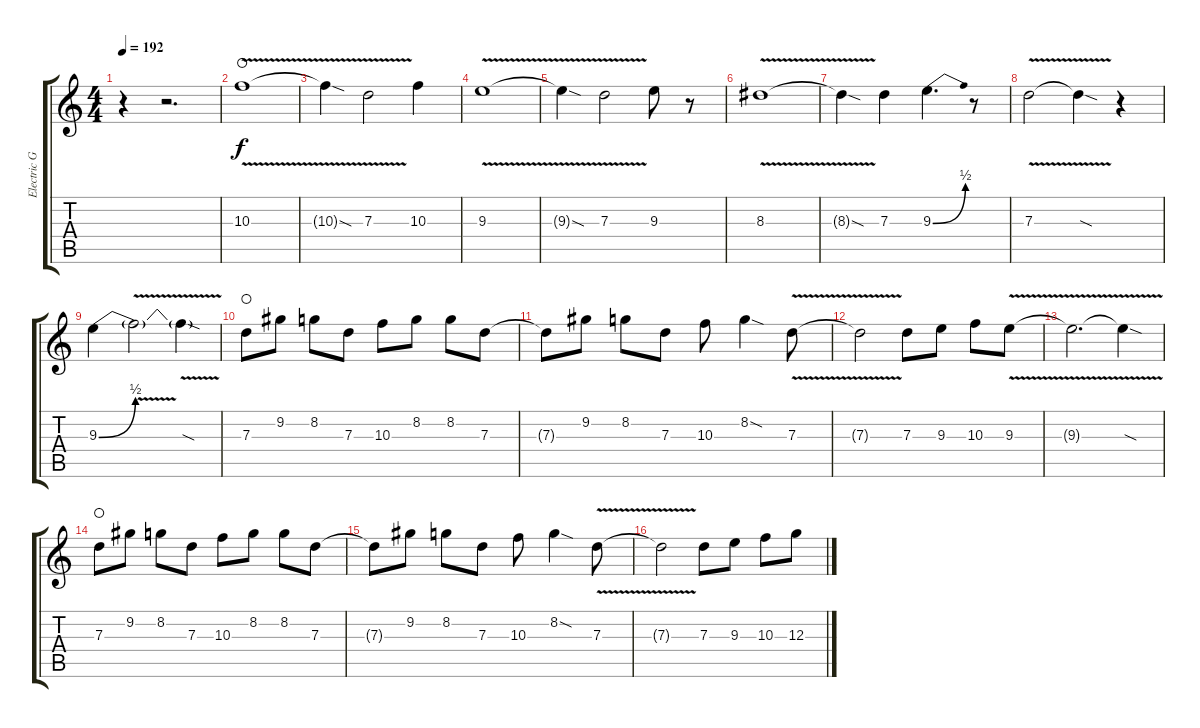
\track ("Electric Guitar" "Electric G") {instrument distortionguitar}
\staff {score tabs}
\tuning (E4 B3 G3 D3 A2 D2) {hide}
\ts (4 4)
\tempo 192
\clef g2
\ks c
r.4{dy f} r.2{d} |
10.3{v}.1{waho} |
10.3{v sod t}.4 7.3{v}.2 10.3.4 |
9.3{v}.1 |
9.3{v sod t}.4 7.3{v}.2 9.3.8 r.8 |
8.3{v}.1 |
8.3{v sod t}.4 7.3.4 9.3{be (bend 0 0 60 2)}.4{d} r.8 |
7.3{v}.2 7.3{v sod t}.4 r.4 |
9.3{be (bend 0 0 60 2)}.4 9.3{v t}.2 9.3{v sod t}.4 |
7.3.8{waho} 9.2.8 8.2.8 7.3.8 10.3.8 8.2.8 8.2.8 7.3.8 |
7.3{t}.8 9.2.8 8.2.8 7.3.8 10.3.8 8.2{sod}.4 7.3{v}.8 |
7.3{v t}.2 7.3.8 9.3.8 10.3.8 9.3{v}.8 |
9.3{v t}.2{d} 9.3{v sod t}.4 |
7.3.8{waho} 9.2.8 8.2.8 7.3.8 10.3.8 8.2.8 8.2.8 7.3.8 |
7.3{t}.8 9.2.8 8.2.8 7.3.8 10.3.8 8.2{sod}.4 7.3{v}.8 |
7.3{v t}.2 7.3.8 9.3.8 10.3.8 12.3.8
